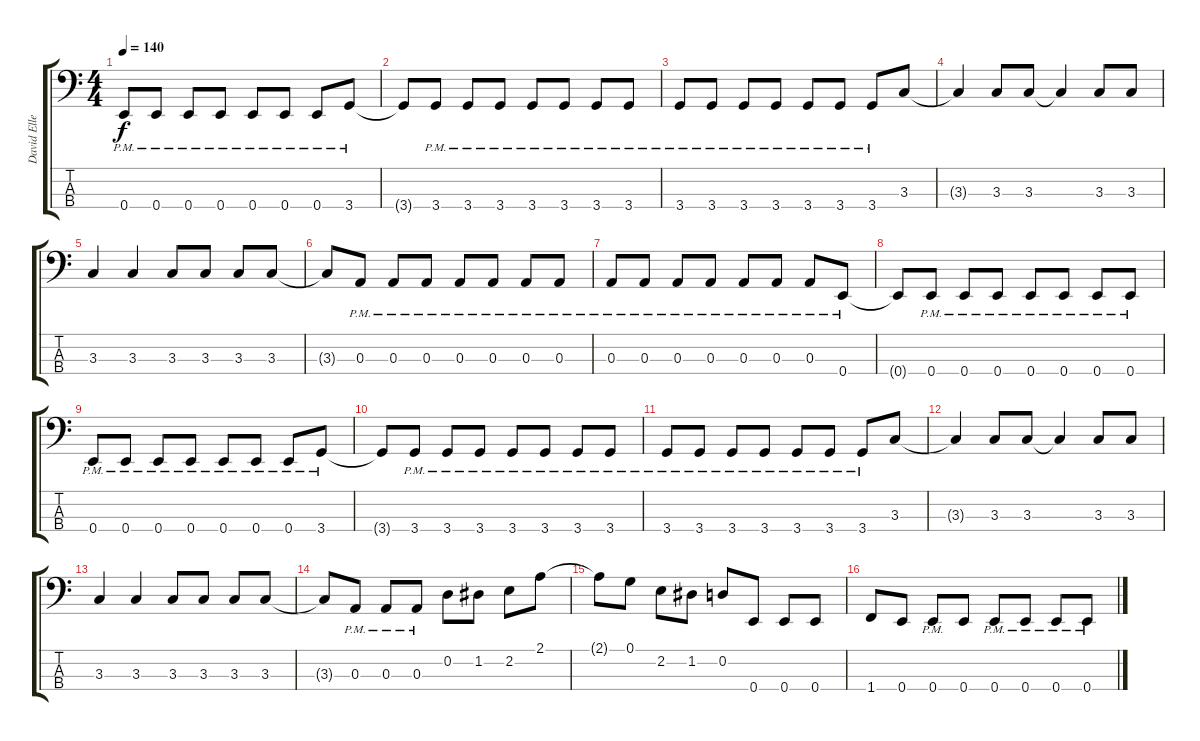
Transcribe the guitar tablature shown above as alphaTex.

\track ("David Ellefson (Bass)" "David Elle") {instrument electricbasspick}
\staff {score tabs}
\tuning (G2 D2 A1 E1) {hide}
\ts (4 4)
\tempo 140
\clef f4
\ks c
0.4{pm}.8{dy f} 0.4{pm}.8 0.4{pm}.8 0.4{pm}.8 0.4{pm}.8 0.4{pm}.8 0.4{pm}.8 3.4{pm}.8 |
3.4{t}.8 3.4{pm}.8 3.4{pm}.8 3.4{pm}.8 3.4{pm}.8 3.4{pm}.8 3.4{pm}.8 3.4{pm}.8 |
3.4{pm}.8 3.4{pm}.8 3.4{pm}.8 3.4{pm}.8 3.4{pm}.8 3.4{pm}.8 3.4{pm}.8 3.3.8 |
3.3{t}.4 3.3.8 3.3.8 3.3{t}.4 3.3.8 3.3.8 |
3.3.4 3.3.4 3.3.8 3.3.8 3.3.8 3.3.8 |
3.3{t}.8 0.3{pm}.8 0.3{pm}.8 0.3{pm}.8 0.3{pm}.8 0.3{pm}.8 0.3{pm}.8 0.3{pm}.8 |
0.3{pm}.8 0.3{pm}.8 0.3{pm}.8 0.3{pm}.8 0.3{pm}.8 0.3{pm}.8 0.3{pm}.8 0.4{pm}.8 |
0.4{t}.8 0.4{pm}.8 0.4{pm}.8 0.4{pm}.8 0.4{pm}.8 0.4{pm}.8 0.4{pm}.8 0.4{pm}.8 |
0.4{pm}.8 0.4{pm}.8 0.4{pm}.8 0.4{pm}.8 0.4{pm}.8 0.4{pm}.8 0.4{pm}.8 3.4{pm}.8 |
3.4{t}.8 3.4{pm}.8 3.4{pm}.8 3.4{pm}.8 3.4{pm}.8 3.4{pm}.8 3.4{pm}.8 3.4{pm}.8 |
3.4{pm}.8 3.4{pm}.8 3.4{pm}.8 3.4{pm}.8 3.4{pm}.8 3.4{pm}.8 3.4{pm}.8 3.3.8 |
3.3{t}.4 3.3.8 3.3.8 3.3{t}.4 3.3.8 3.3.8 |
3.3.4 3.3.4 3.3.8 3.3.8 3.3.8 3.3.8 |
3.3{t}.8 0.3{pm}.8 0.3{pm}.8 0.3{pm}.8 0.2.8 1.2.8 2.2.8 2.1.8 |
2.1{t}.8 0.1.8 2.2.8 1.2.8 0.2.8 0.4.8 0.4.8 0.4.8 |
1.4.8 0.4.8 0.4{pm}.8 0.4.8 0.4{pm}.8 0.4{pm}.8 0.4{pm}.8 0.4{pm}.8
